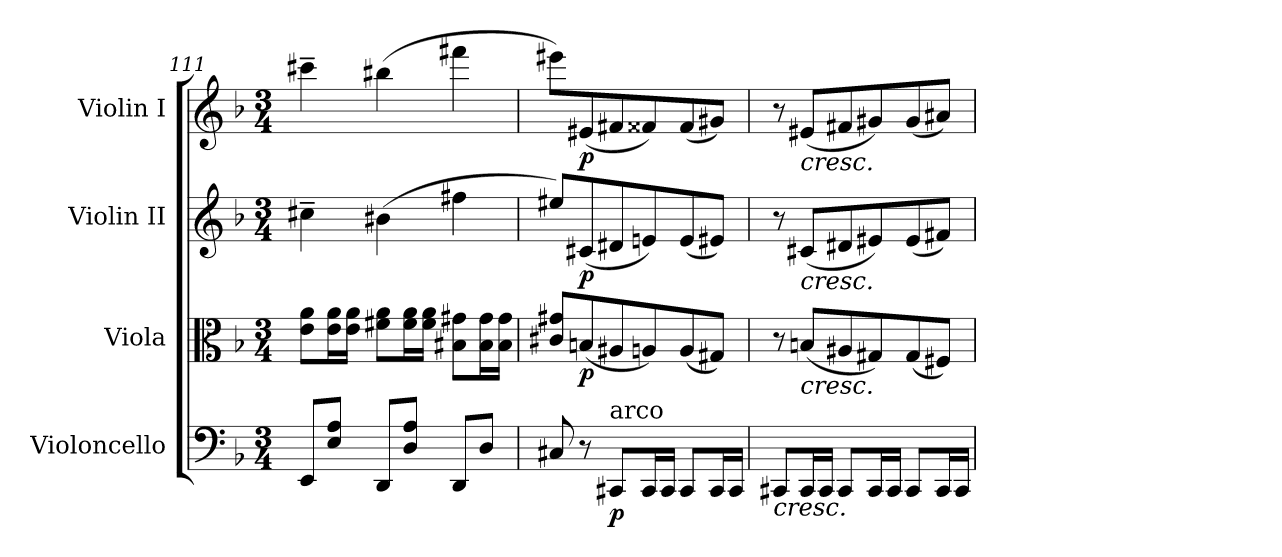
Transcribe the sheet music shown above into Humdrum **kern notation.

**kern	**dynam	**kern	**dynam	**kern	**dynam	**kern	**dynam
*part4	*part4	*part3	*part3	*part2	*part2	*part1	*part1
*staff4	*staff4	*staff3	*staff3	*staff2	*staff2	*staff1	*staff1
*I"Violoncello	*	*I"Viola	*	*I"Violin II	*	*I"Violin I	*
*I'Vc	*	*I'Vla	*	*I'Vln	*	*I'Vln	*
*clefF4	*	*clefC3	*	*clefG2	*	*clefG2	*
*k[b-]	*	*k[b-]	*	*k[b-]	*	*k[b-]	*
*M3/4	*	*M3/4	*	*M3/4	*	*M3/4	*
=111	=111	=111	=111	=111	=111	=111	=111
8EE/L	.	8e\ 8a\L	.	4cc#X~\	.	4ccc#X~\	.
8E/ 8A/J	.	16e\ 16a\L	.	.	.	.	.
.	.	16e\ 16a\JJ	.	.	.	.	.
8DD/L	.	8f#X\ 8a\L	.	(>4b#X\	.	(>4bb#X\	.
8D/ 8A/J	.	16f#\ 16a\L	.	.	.	.	.
.	.	16f#\ 16a\JJ	.	.	.	.	.
8DD/L	.	8B#X\ 8g#X\L	.	4ff#X\	.	4fff#X\	.
8D/J	.	16B#\ 16g#\L	.	.	.	.	.
.	.	16B#\ 16g#\JJ	.	.	.	.	.
!!LO:LB:g=z
=112	=112	=112	=112	=112	=112	=112	=112
8C#X/	.	8c#X/ 8g#X/L	.	8ee#X\L)	.	8eee#X\L)	.
!	!	!	!LO:DY:b	!	!LO:DY:b	!	!LO:DY:b
8r	.	(<8Bn/	p	(<8c#X/	p	(<8e#X/	p
!LO:TX:a:t=arco	!	!	!	!	!	!	!
!	!LO:DY:b	!	!	!	!	!	!
8CC#X/L	p	8A#X/	.	8d#X/	.	8f#X/	.
16CC#/L	.	8An/)	.	8en/)	.	8f##X/)	.
16CC#/JJ	.	.	.	.	.	.	.
8CC#/L	.	(<8A/	.	(<8e/	.	(<8f##/	.
16CC#/L	.	8G#X/J)	.	8e#X/J)	.	8g#X/J)	.
16CC#/JJ	.	.	.	.	.	.	.
=113	=113	=113	=113	=113	=113	=113	=113
!LO:TX:b:i:t=cresc.	!	!	!	!	!	!	!
8CC#X/L	.	8r	.	8r	.	8r	.
!	!	!	!	!	!	!LO:TX:b:i:t=cresc.	!
!	!	!	!	!LO:TX:b:i:t=cresc.	!	!	!
!	!	!LO:TX:b:i:t=cresc.	!	!	!	!	!
16CC#/L	.	(<8Bn/L	.	(<8c#X/L	.	(<8e#X/L	.
16CC#/JJ	.	.	.	.	.	.	.
8CC#/L	.	8A#X/	.	8d#X/	.	8f#X/	.
16CC#/L	.	8G#X/)	.	8e#X/)	.	8g#X/)	.
16CC#/JJ	.	.	.	.	.	.	.
8CC#/L	.	(<8G#/	.	(<8e#/	.	(<8g#/	.
16CC#/L	.	8F#X/J)	.	8f#X/J)	.	8a#X/J)	.
16CC#/JJ	.	.	.	.	.	.	.
=	=	=	=	=	=	=	=
*-	*-	*-	*-	*-	*-	*-	*-
